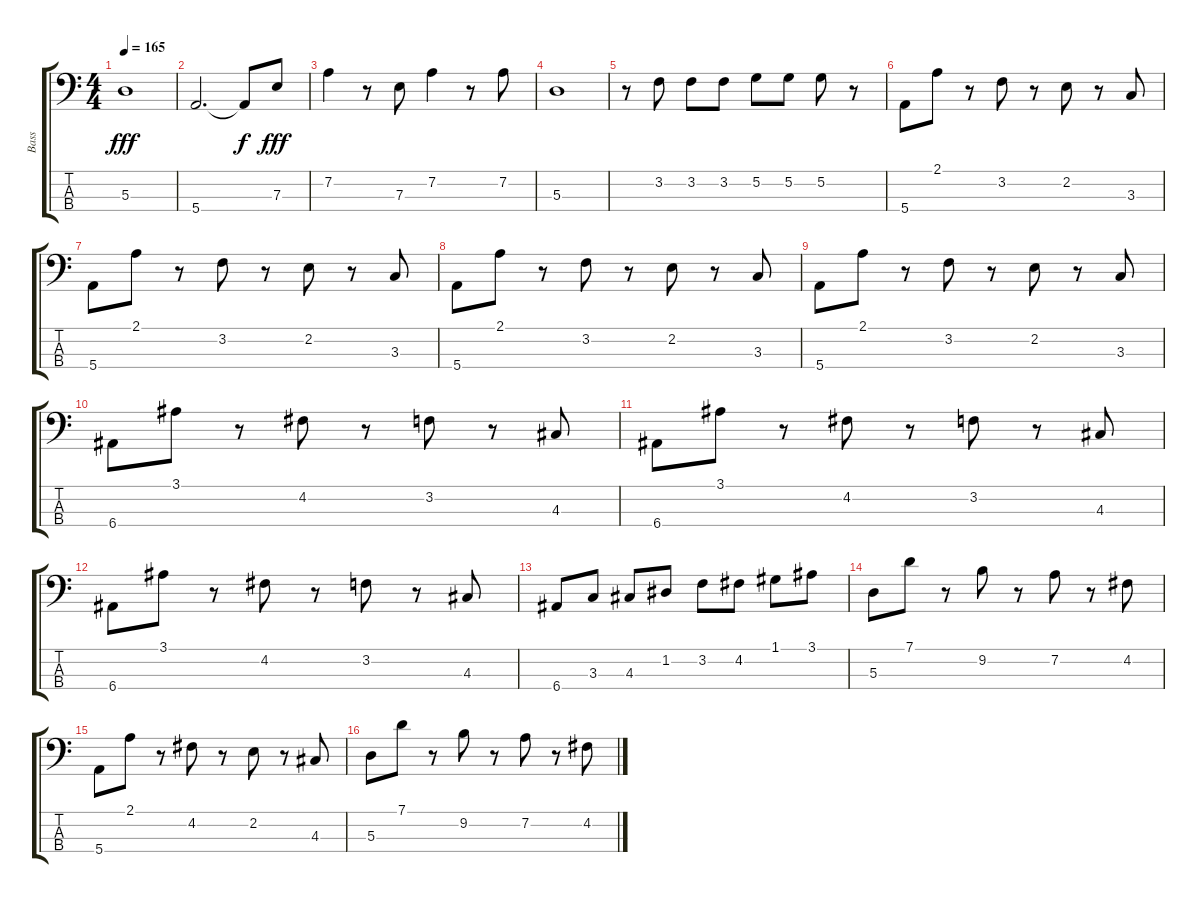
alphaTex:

\track ("Bass" "Bass") {instrument electricbassfinger}
\staff {score tabs}
\tuning (G2 D2 A1 E1) {hide}
\ts (4 4)
\tempo 165
\clef f4
\ks c
5.3.1{dy fff} |
5.4.2{d} 5.4{t}.8{dy f} 7.3.8{dy fff} |
7.2.4 r.8 7.3.8 7.2.4 r.8 7.2.8 |
5.3.1 |
r.8 3.2.8 3.2.8 3.2.8 5.2.8 5.2.8 5.2.8 r.8 |
5.4.8 2.1.8 r.8 3.2.8 r.8 2.2.8 r.8 3.3.8 |
5.4.8 2.1.8 r.8 3.2.8 r.8 2.2.8 r.8 3.3.8 |
5.4.8 2.1.8 r.8 3.2.8 r.8 2.2.8 r.8 3.3.8 |
5.4.8 2.1.8 r.8 3.2.8 r.8 2.2.8 r.8 3.3.8 |
6.4.8 3.1.8 r.8 4.2.8 r.8 3.2.8 r.8 4.3.8 |
6.4.8 3.1.8 r.8 4.2.8 r.8 3.2.8 r.8 4.3.8 |
6.4.8 3.1.8 r.8 4.2.8 r.8 3.2.8 r.8 4.3.8 |
6.4.8 3.3.8 4.3.8 1.2.8 3.2.8 4.2.8 1.1.8 3.1.8 |
5.3.8 7.1.8 r.8 9.2.8 r.8 7.2.8 r.8 4.2.8 |
5.4.8 2.1.8 r.8 4.2.8 r.8 2.2.8 r.8 4.3.8 |
5.3.8 7.1.8 r.8 9.2.8 r.8 7.2.8 r.8 4.2.8
